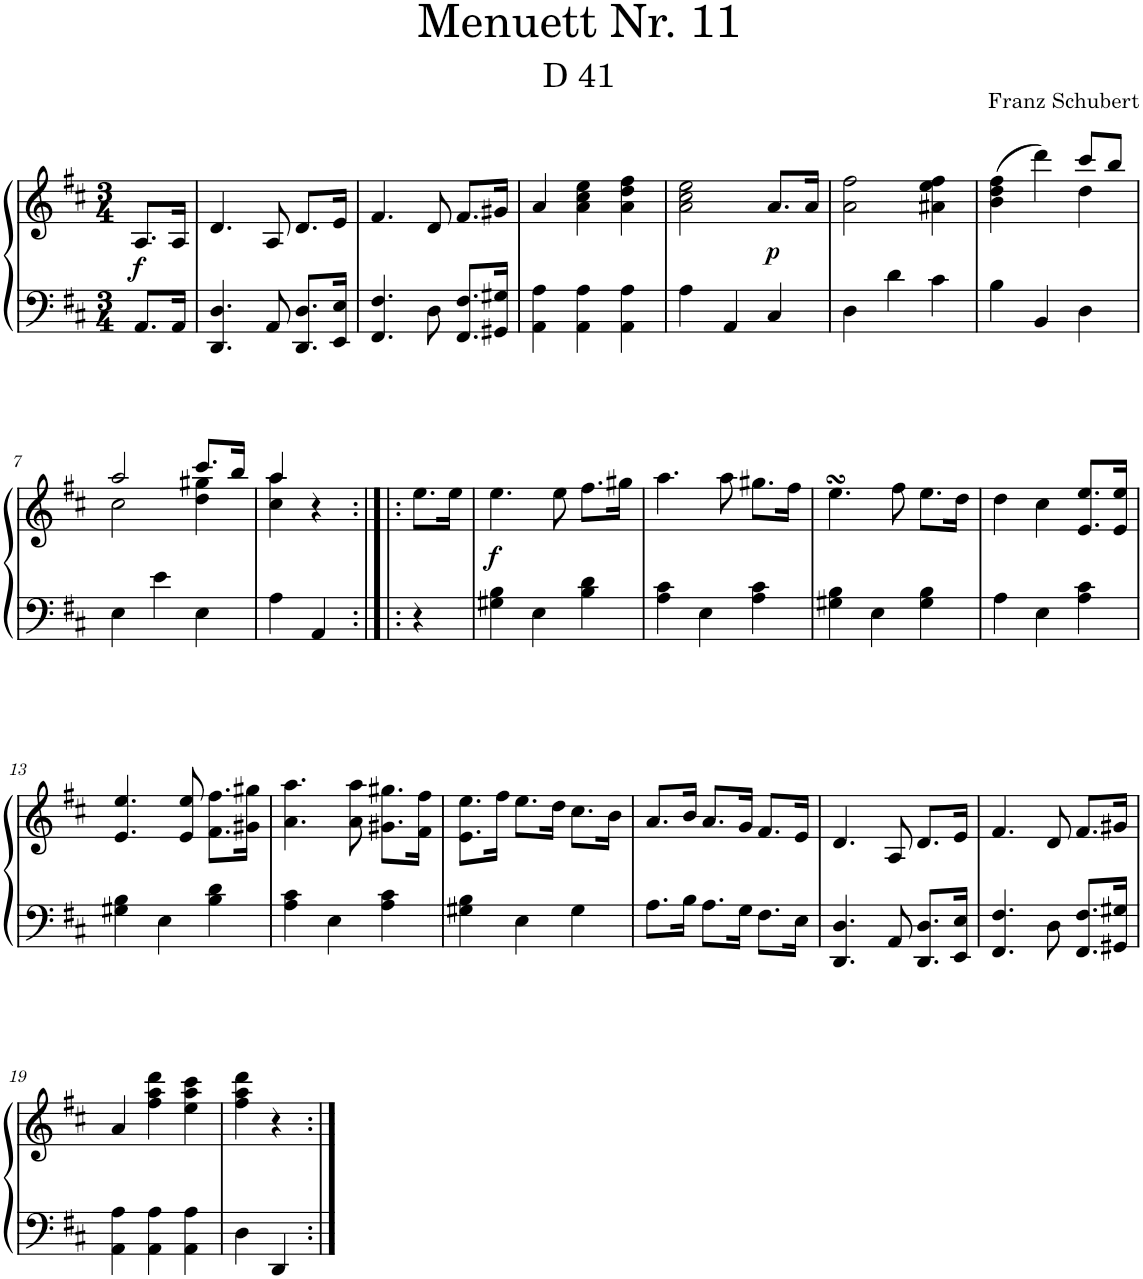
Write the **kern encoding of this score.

**kern	**kern	**dynam
*part1	*part1	*part1
*staff2	*staff1	*staff1/2
*I"Piano	*	*
*I'Pno.	*	*
*clefF4	*clefG2	*
*k[f#c#]	*k[f#c#]	*
*M3/4	*M3/4	*
=	=	=
!	!	!LO:DY:b
8.AA/L	8.A/L	f
16AA/Jk	16A/Jk	.
=1	=1	=1
4.DD/ 4.D/	4.d/	.
8AA/	8A/	.
8.DD/ 8.D/L	8.d/L	.
16EE/ 16E/Jk	16e/Jk	.
=2	=2	=2
4.FF#/ 4.F#/	4.f#/	.
8D\	8d/	.
8.FF#/ 8.F#/L	8.f#/L	.
16GG#X/ 16G#X/Jk	16g#X/Jk	.
=3	=3	=3
4AA\ 4A\	4a/	.
4AA\ 4A\	4a\ 4cc#\ 4ee\	.
4AA\ 4A\	4a\ 4dd\ 4ff#\	.
=4	=4	=4
4A\	2a\ 2cc#\ 2ee\	.
4AA/	.	.
!	!	!LO:DY:b
4C#/	8.a/L	p
.	16a/Jk	.
=5	=5	=5
4D\	2a\ 2ff#\	.
4d\	.	.
4c#\	4a#X\ 4ee\ 4ff#\	.
=6	=6	=6
*	*^	*
4B\	(4b\ 4dd\ 4ff#\	2ryy	.
4BB/	4ddd\)	.	.
4D\	8ccc#/L	4dd\	.
.	8bb/J	.	.
!!LO:LB:g=z	!!
=7	=7	=7	=7
4E\	2aa/	2cc#\	.
4e\	.	.	.
4E\	8.ccc#/L	4dd\ 4gg#X\	.
.	16bb/Jk	.	.
=8	=8	=8	=8
4A\	4aa/	4cc#\ 4aa\	.
4AA/	4r	4ryy	.
*	*v	*v	*
=8X1:|!|:	=8X1:|!|:	=8X1:|!|:
4r	8.ee\L	.
.	16ee\Jk	.
=9	=9	=9
!	!	!LO:DY:b
4G#X\ 4B\	4.ee\	f
4E\	.	.
.	8ee\	.
4B\ 4d\	8.ff#\L	.
.	16gg#X\Jk	.
=10	=10	=10
4A\ 4c#\	4.aa\	.
4E\	.	.
.	8aa\	.
4A\ 4c#\	8.gg#X\L	.
.	16ff#\Jk	.
=11	=11	=11
4G#X\ 4B\	4.eesSSS\	.
4E\	.	.
.	8ff#\	.
4G#\ 4B\	8.ee\L	.
.	16dd\Jk	.
=12	=12	=12
4A\	4dd\	.
4E\	4cc#\	.
4A\ 4c#\	8.e/ 8.ee/L	.
.	16e/ 16ee/Jk	.
!!LO:LB:g=z
=13	=13	=13
4G#X\ 4B\	4.e/ 4.ee/	.
4E\	.	.
.	8e/ 8ee/	.
4B\ 4d\	8.f#\ 8.ff#\L	.
.	16g#X\ 16gg#X\Jk	.
=14	=14	=14
4A\ 4c#\	4.a\ 4.aa\	.
4E\	.	.
.	8a\ 8aa\	.
4A\ 4c#\	8.g#X\ 8.gg#X\L	.
.	16f#\ 16ff#\Jk	.
=15	=15	=15
4G#X\ 4B\	8.e\ 8.ee\L	.
.	16ff#\Jk	.
4E\	8.ee\L	.
.	16dd\Jk	.
4G#\	8.cc#\L	.
.	16b\Jk	.
=16	=16	=16
8.A\L	8.a/L	.
16B\Jk	16b/Jk	.
8.A\L	8.a/L	.
16G\Jk	16g/Jk	.
8.F#\L	8.f#/L	.
16E\Jk	16e/Jk	.
=17	=17	=17
4.DD/ 4.D/	4.d/	.
8AA/	8A/	.
8.DD/ 8.D/L	8.d/L	.
16EE/ 16E/Jk	16e/Jk	.
=18	=18	=18
4.FF#/ 4.F#/	4.f#/	.
8D\	8d/	.
8.FF#/ 8.F#/L	8.f#/L	.
16GG#X/ 16G#X/Jk	16g#X/Jk	.
!!LO:LB:g=z
=19	=19	=19
4AA\ 4A\	4a/	.
4AA\ 4A\	4ff#\ 4aa\ 4ddd\	.
4AA\ 4A\	4ee\ 4aa\ 4ccc#\	.
=20	=20	=20
4D\	4ff#\ 4aa\ 4ddd\	.
4DD/	4r	.
=:|!	=:|!	=:|!
*-	*-	*-
